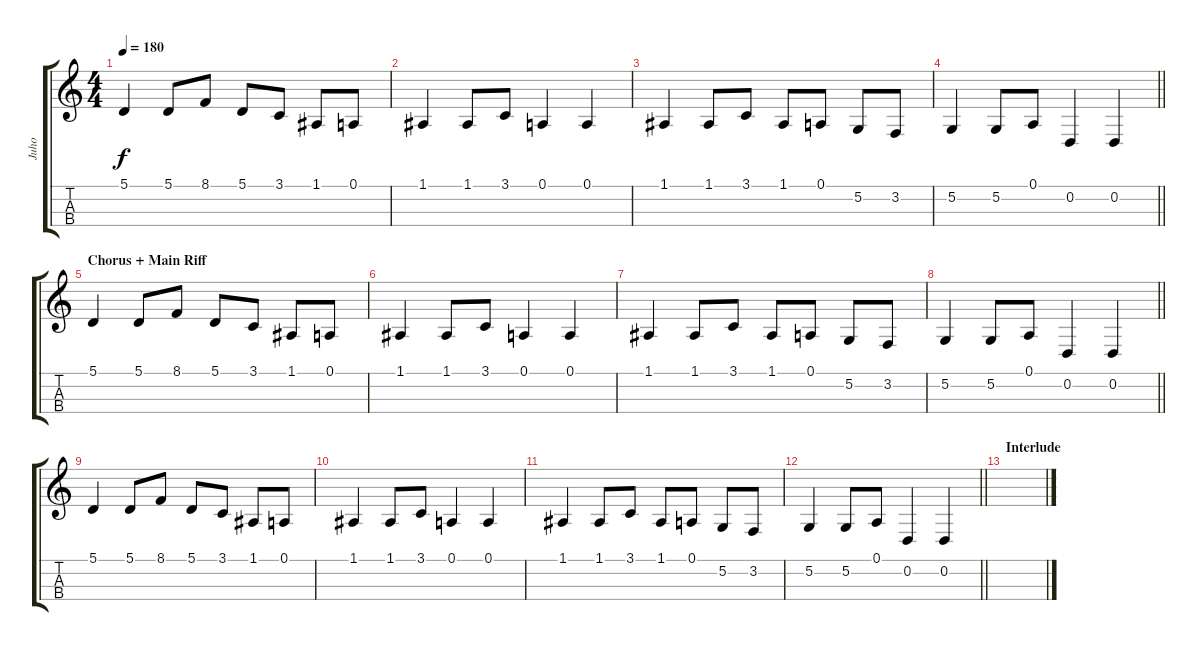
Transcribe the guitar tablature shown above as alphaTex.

\track ("Juho " "Juho ") {instrument accordion}
\staff {score tabs}
\tuning (A3 D3 G2 C2) {hide}
\ts (4 4)
\tempo 180
\clef g2
\ks c
5.1.4{dy f} 5.1.8 8.1.8 5.1.8 3.1.8 1.1.8 0.1.8 |
1.1.4 1.1.8 3.1.8 0.1.4 0.1.4 |
1.1.4 1.1.8 3.1.8 1.1.8 0.1.8 5.2.8 3.2.8 |
\barLineRight lightlight
5.2.4 5.2.8 0.1.8 0.2.4 0.2.4 |
\section ("" "Chorus + Main Riff")
5.1.4 5.1.8 8.1.8 5.1.8 3.1.8 1.1.8 0.1.8 |
1.1.4 1.1.8 3.1.8 0.1.4 0.1.4 |
1.1.4 1.1.8 3.1.8 1.1.8 0.1.8 5.2.8 3.2.8 |
\barLineRight lightlight
5.2.4 5.2.8 0.1.8 0.2.4 0.2.4 |
5.1.4 5.1.8 8.1.8 5.1.8 3.1.8 1.1.8 0.1.8 |
1.1.4 1.1.8 3.1.8 0.1.4 0.1.4 |
1.1.4 1.1.8 3.1.8 1.1.8 0.1.8 5.2.8 3.2.8 |
\barLineRight lightlight
5.2.4 5.2.8 0.1.8 0.2.4 0.2.4 |
\section ("" "Interlude")
